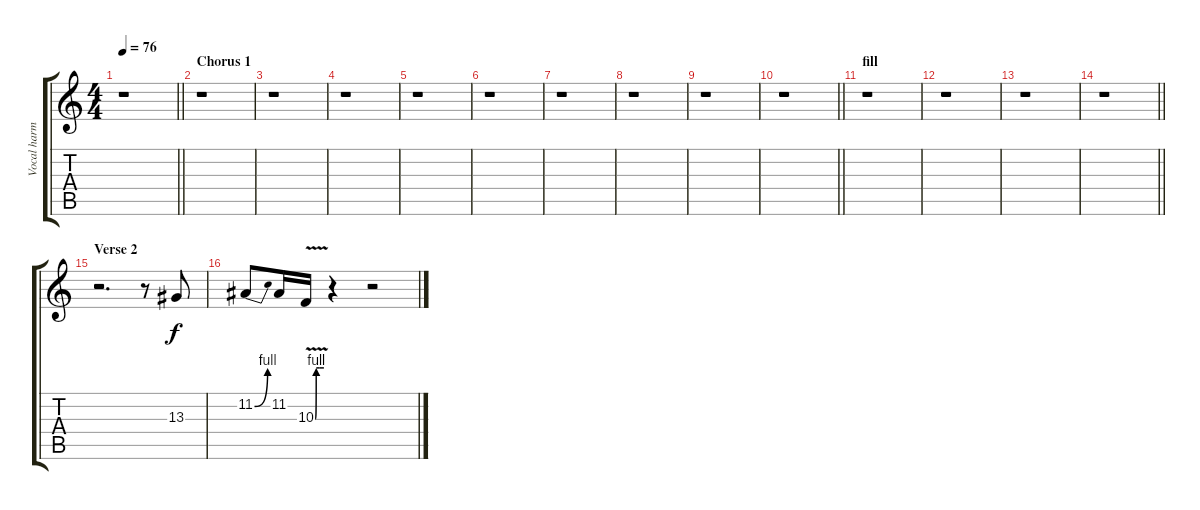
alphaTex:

\track ("Vocal harmony" "Vocal harm") {instrument flute}
\staff {score tabs}
\tuning (E4 B3 G3 D3 A2 E2) {hide}
\ts (4 4)
\tempo 76
\clef g2
\barLineRight lightlight
\ks c
r.1{dy f} |
\section ("" "Chorus 1")
r.1 |
r.1 |
r.1 |
r.1 |
r.1 |
r.1 |
r.1 |
r.1 |
\barLineRight lightlight
r.1 |
\section ("" "fill")
r.1 |
r.1 |
r.1 |
\barLineRight lightlight
r.1 |
\section ("" "Verse 2")
r.2{d} r.8 13.3.8 |
11.2{be (bend 0 0 60 4)}.8 11.2.16 10.3{be (custom 0 0 5 4 10 4 30 4 60 4) v}.16 r.4 r.2
